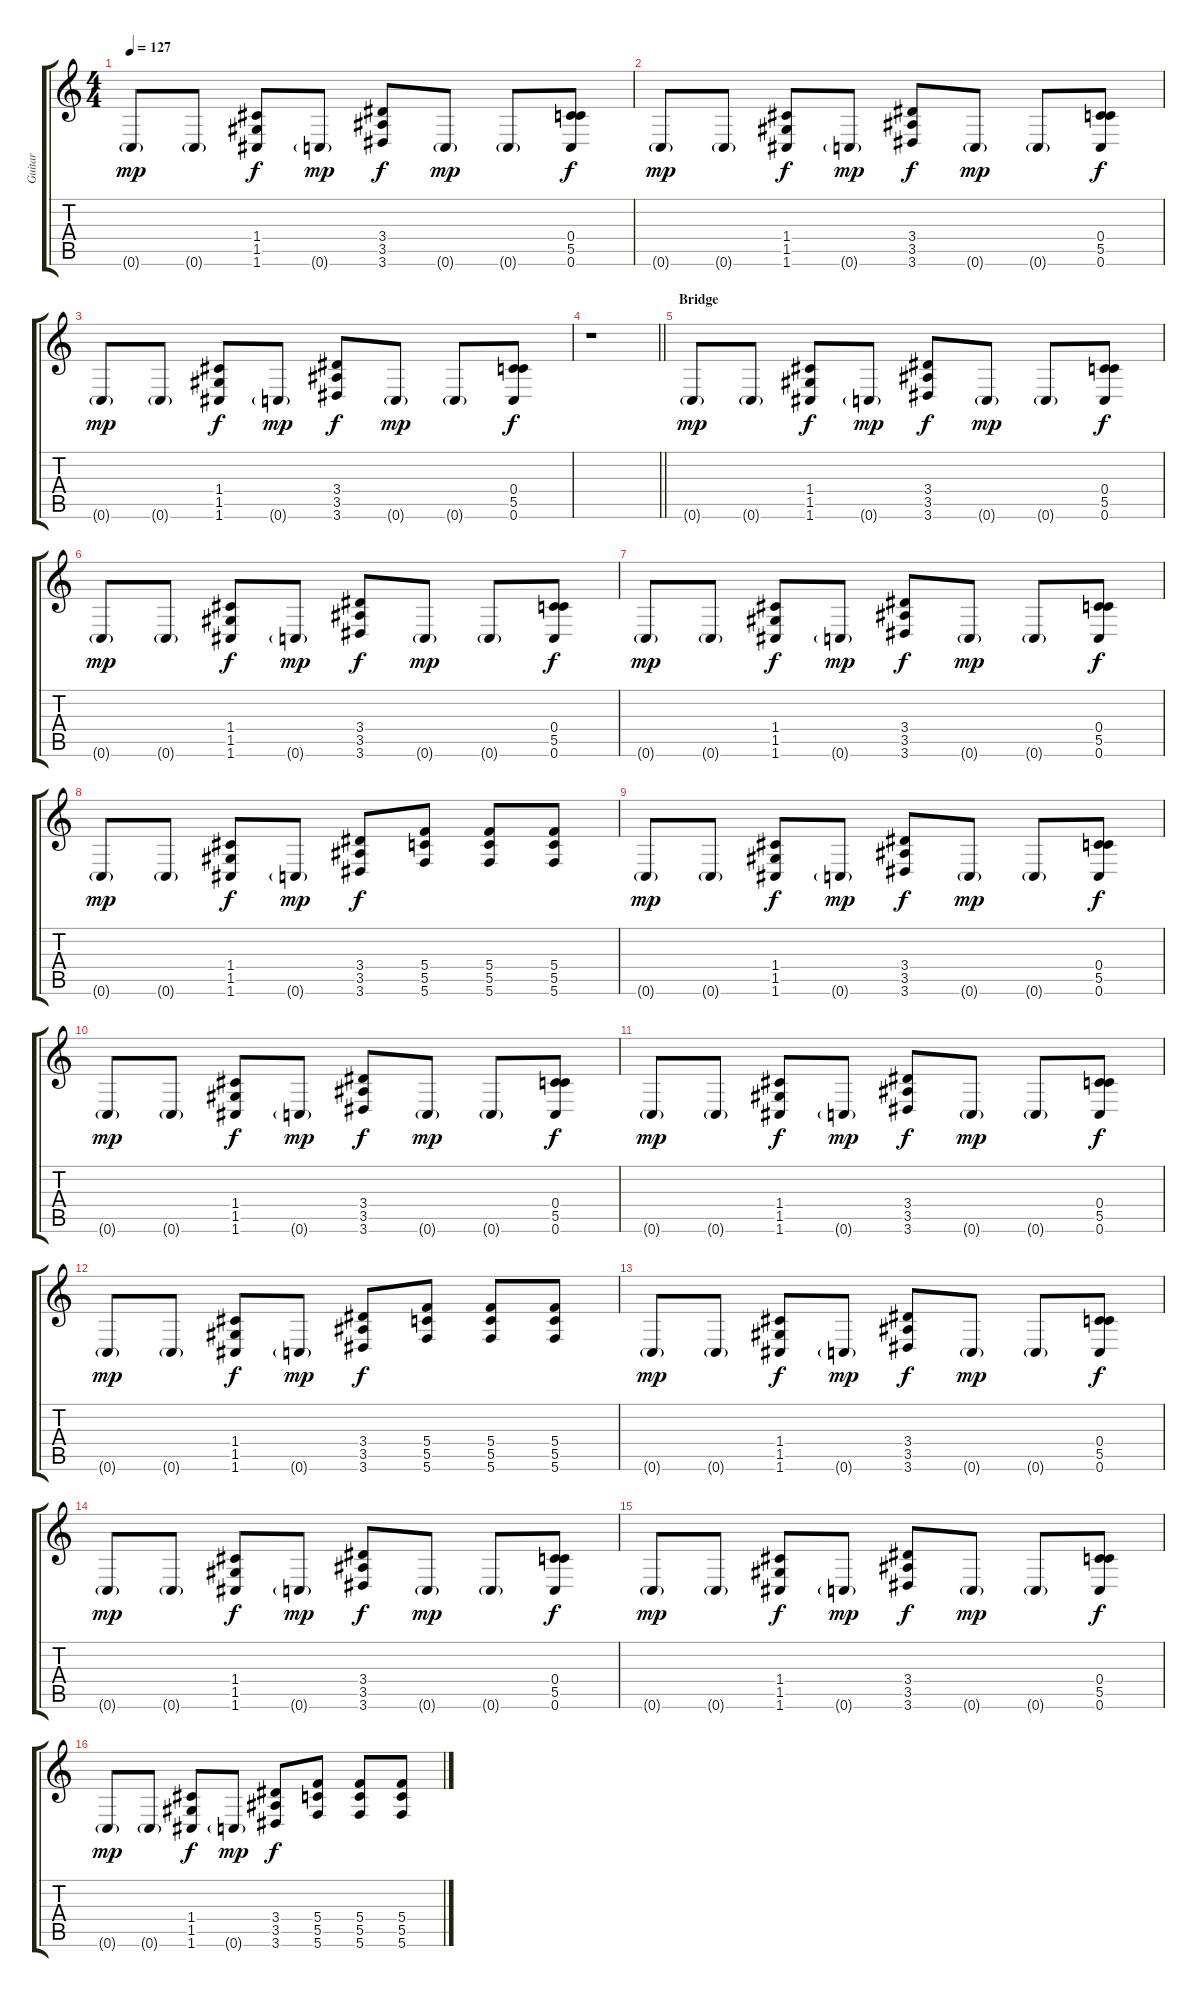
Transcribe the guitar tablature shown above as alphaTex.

\track ("Guitar" "Guitar") {instrument acousticguitarsteel}
\staff {score tabs}
\tuning (D4 A3 F3 C3 G2 C2) {hide}
\ts (4 4)
\tempo 127
\clef g2
\ks c
0.6{g}.8{dy mp} 0.6{g}.8 (1.4 1.5 1.6).8{dy f} 0.6{g}.8{dy mp} (3.4 3.5 3.6).8{dy f} 0.6{g}.8{dy mp} 0.6{g}.8 (0.4 5.5 0.6).8{dy f} |
0.6{g}.8{dy mp} 0.6{g}.8 (1.4 1.5 1.6).8{dy f} 0.6{g}.8{dy mp} (3.4 3.5 3.6).8{dy f} 0.6{g}.8{dy mp} 0.6{g}.8 (0.4 5.5 0.6).8{dy f} |
0.6{g}.8{dy mp} 0.6{g}.8 (1.4 1.5 1.6).8{dy f} 0.6{g}.8{dy mp} (3.4 3.5 3.6).8{dy f} 0.6{g}.8{dy mp} 0.6{g}.8 (0.4 5.5 0.6).8{dy f} |
\barLineRight lightlight
r.1 |
\section ("" "Bridge")
0.6{g}.8{dy mp volume 11} 0.6{g}.8 (1.4 1.5 1.6).8{dy f} 0.6{g}.8{dy mp} (3.4 3.5 3.6).8{dy f} 0.6{g}.8{dy mp} 0.6{g}.8 (0.4 5.5 0.6).8{dy f} |
0.6{g}.8{dy mp} 0.6{g}.8 (1.4 1.5 1.6).8{dy f} 0.6{g}.8{dy mp} (3.4 3.5 3.6).8{dy f} 0.6{g}.8{dy mp} 0.6{g}.8 (0.4 5.5 0.6).8{dy f} |
0.6{g}.8{dy mp} 0.6{g}.8 (1.4 1.5 1.6).8{dy f} 0.6{g}.8{dy mp} (3.4 3.5 3.6).8{dy f} 0.6{g}.8{dy mp} 0.6{g}.8 (0.4 5.5 0.6).8{dy f} |
0.6{g}.8{dy mp} 0.6{g}.8 (1.4 1.5 1.6).8{dy f} 0.6{g}.8{dy mp} (3.4 3.5 3.6).8{dy f} (5.4 5.5 5.6).8 (5.4 5.5 5.6).8 (5.4 5.5 5.6).8 |
0.6{g}.8{dy mp} 0.6{g}.8 (1.4 1.5 1.6).8{dy f} 0.6{g}.8{dy mp} (3.4 3.5 3.6).8{dy f} 0.6{g}.8{dy mp} 0.6{g}.8 (0.4 5.5 0.6).8{dy f} |
0.6{g}.8{dy mp} 0.6{g}.8 (1.4 1.5 1.6).8{dy f} 0.6{g}.8{dy mp} (3.4 3.5 3.6).8{dy f} 0.6{g}.8{dy mp} 0.6{g}.8 (0.4 5.5 0.6).8{dy f} |
0.6{g}.8{dy mp} 0.6{g}.8 (1.4 1.5 1.6).8{dy f} 0.6{g}.8{dy mp} (3.4 3.5 3.6).8{dy f} 0.6{g}.8{dy mp} 0.6{g}.8 (0.4 5.5 0.6).8{dy f} |
0.6{g}.8{dy mp} 0.6{g}.8 (1.4 1.5 1.6).8{dy f} 0.6{g}.8{dy mp} (3.4 3.5 3.6).8{dy f} (5.4 5.5 5.6).8 (5.4 5.5 5.6).8 (5.4 5.5 5.6).8 |
0.6{g}.8{dy mp} 0.6{g}.8 (1.4 1.5 1.6).8{dy f} 0.6{g}.8{dy mp} (3.4 3.5 3.6).8{dy f} 0.6{g}.8{dy mp} 0.6{g}.8 (0.4 5.5 0.6).8{dy f} |
0.6{g}.8{dy mp} 0.6{g}.8 (1.4 1.5 1.6).8{dy f} 0.6{g}.8{dy mp} (3.4 3.5 3.6).8{dy f} 0.6{g}.8{dy mp} 0.6{g}.8 (0.4 5.5 0.6).8{dy f} |
0.6{g}.8{dy mp} 0.6{g}.8 (1.4 1.5 1.6).8{dy f} 0.6{g}.8{dy mp} (3.4 3.5 3.6).8{dy f} 0.6{g}.8{dy mp} 0.6{g}.8 (0.4 5.5 0.6).8{dy f} |
0.6{g}.8{dy mp} 0.6{g}.8 (1.4 1.5 1.6).8{dy f} 0.6{g}.8{dy mp} (3.4 3.5 3.6).8{dy f} (5.4 5.5 5.6).8 (5.4 5.5 5.6).8 (5.4 5.5 5.6).8
